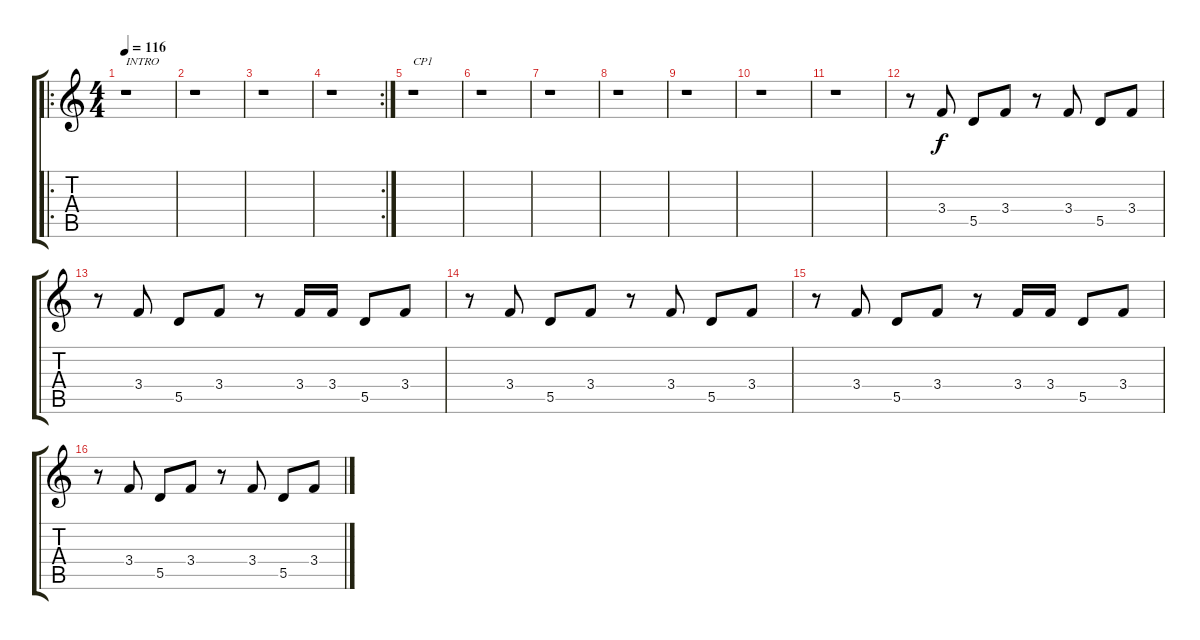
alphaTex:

\track "" {instrument acousticguitarnylon}
\staff {score tabs}
\tuning (E4 B3 G3 D3 A2 E2) {hide}
\ro
\ts (4 4)
\tempo 116
\clef g2
\ks c
r.1{txt "INTRO" dy f instrument acousticguitarnylon} |
r.1 |
r.1 |
\rc 2
r.1 |
r.1{txt "CP1"} |
r.1 |
r.1 |
r.1 |
r.1 |
r.1 |
r.1 |
r.8 3.4.8 5.5.8 3.4.8 r.8 3.4.8 5.5.8 3.4.8 |
r.8 3.4.8 5.5.8 3.4.8 r.8 3.4.16 3.4.16 5.5.8 3.4.8 |
r.8 3.4.8 5.5.8 3.4.8 r.8 3.4.8 5.5.8 3.4.8 |
r.8 3.4.8 5.5.8 3.4.8 r.8 3.4.16 3.4.16 5.5.8 3.4.8 |
r.8 3.4.8 5.5.8 3.4.8 r.8 3.4.8 5.5.8 3.4.8
